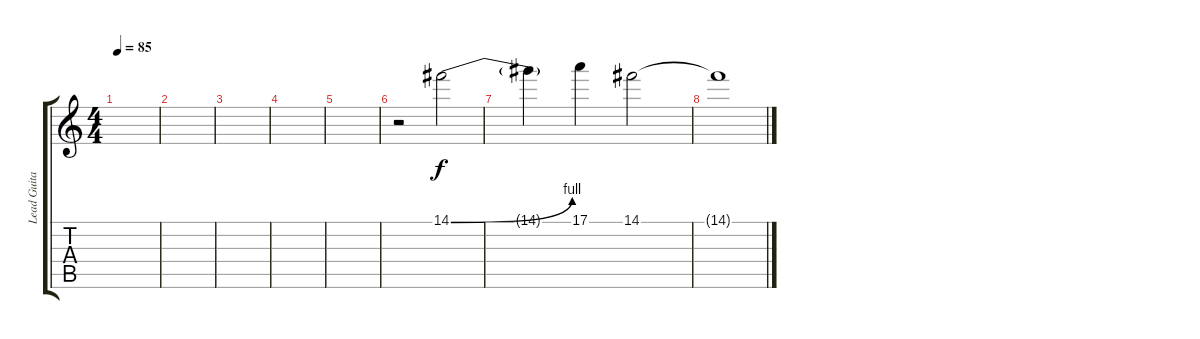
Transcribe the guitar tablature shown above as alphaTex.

\track ("Lead Guitar" "Lead Guita") {instrument overdrivenguitar}
\staff {score tabs}
\tuning (E4 B3 G3 D3 A2 E2) {hide}
\ts (4 4)
\tempo 85
\clef g2
\ks c
|
|
|
|
|
r.2 14.1{be (bend 0 0 60 4)}.2 |
14.1{t}.4 17.1.4 14.1.2 |
14.1{t}.1
